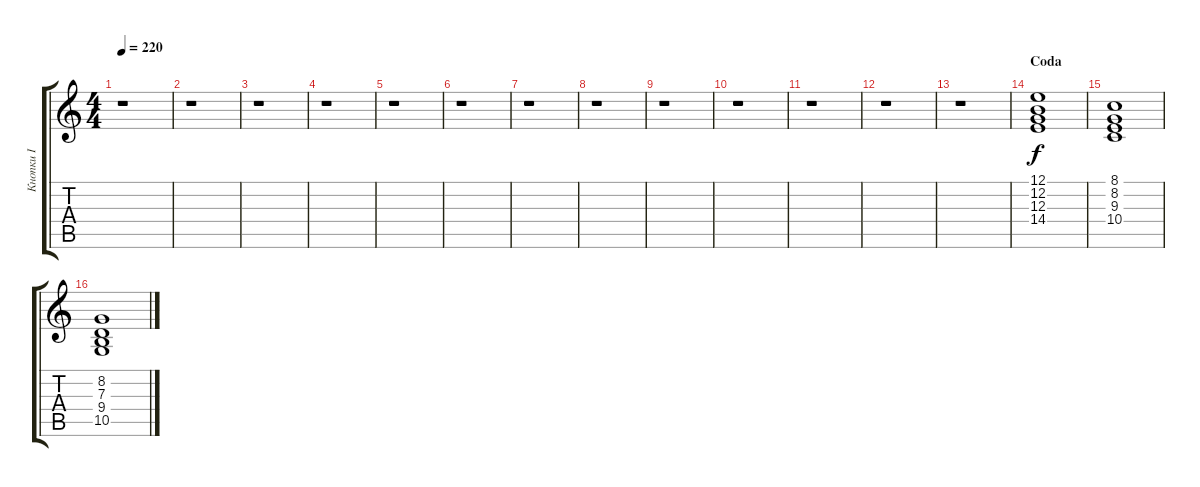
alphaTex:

\track ("Кнопки I" "Кнопки I") {instrument stringensemble1}
\staff {score tabs}
\tuning (E4 B3 G3 D3 A2 E2) {hide}
\ts (4 4)
\tempo 220
\clef g2
\ks c
r.1{dy f} |
r.1 |
r.1 |
r.1 |
r.1 |
r.1 |
r.1 |
r.1 |
r.1 |
r.1 |
r.1 |
r.1 |
r.1 |
\section ("" "Coda")
(12.1 12.2 12.3 14.4).1 |
(8.1 8.2 9.3 10.4).1 |
(8.2 7.3 9.4 10.5).1
